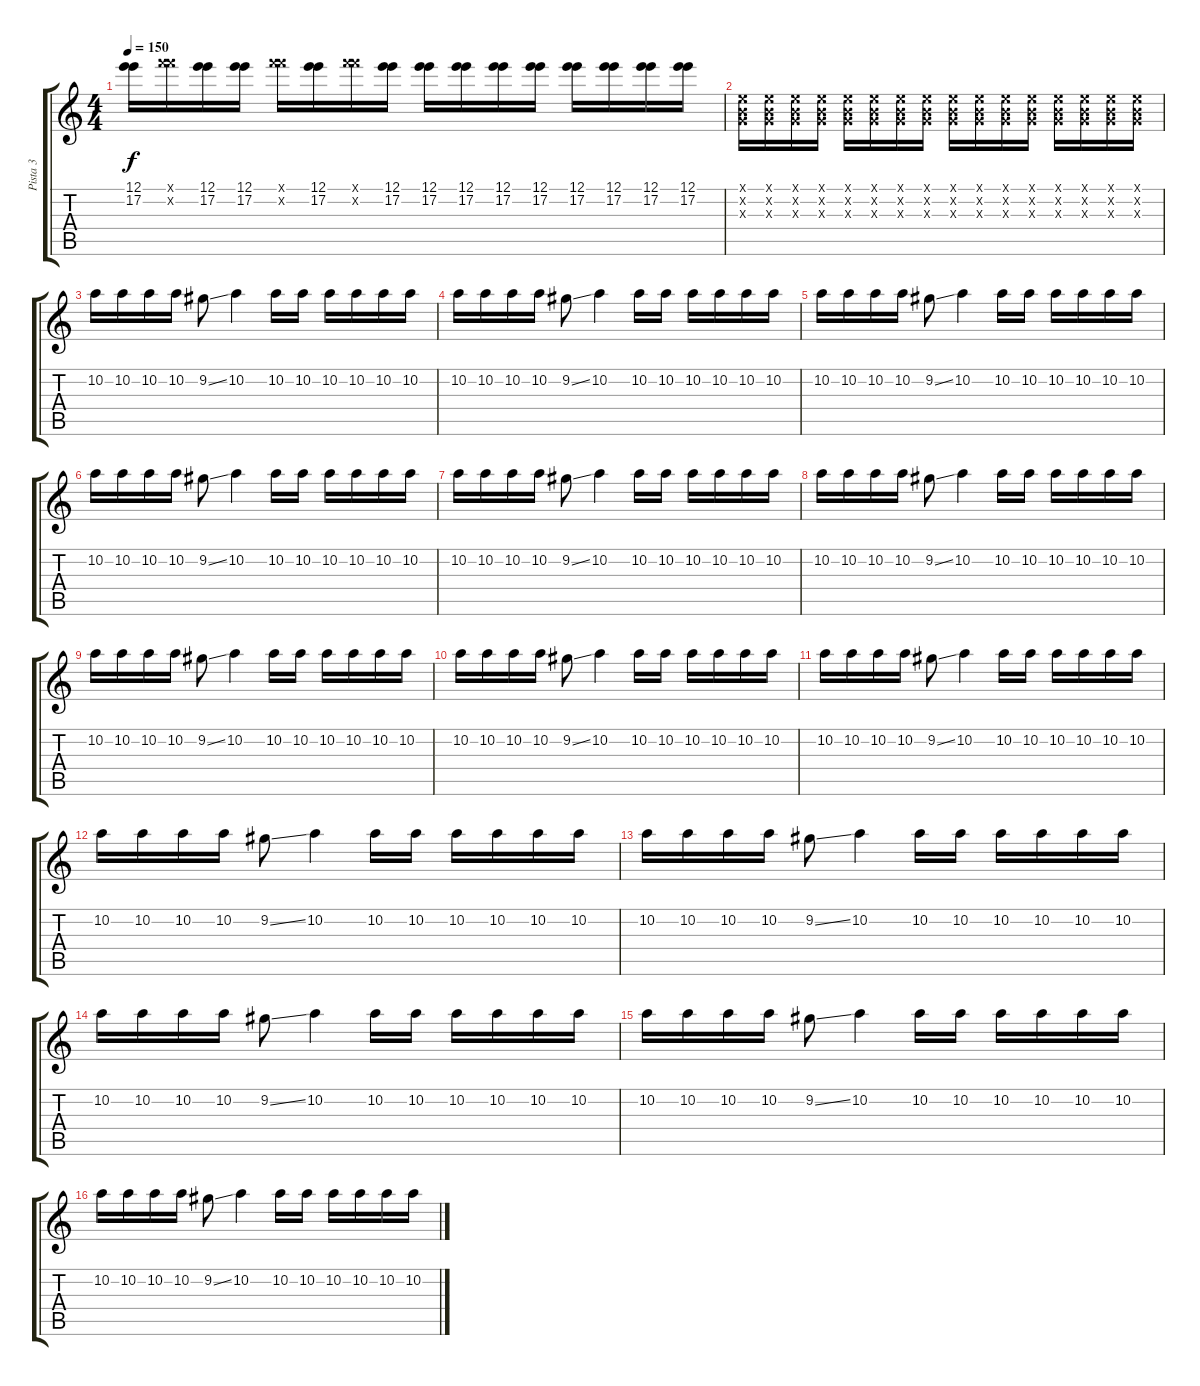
\track ("Pista 3" "Pista 3") {instrument distortionguitar}
\staff {score tabs}
\tuning (E4 B3 G3 D3 A2 E2) {hide}
\ts (4 4)
\tempo 150
\clef g2
\ks c
(12.1 17.2).16{dy f} (13.1{x} 18.2{x}).16 (12.1 17.2).16 (12.1 17.2).16 (13.1{x} 18.2{x}).16 (12.1 17.2).16 (13.1{x} 18.2{x}).16 (12.1 17.2).16 (12.1 17.2).16 (12.1 17.2).16 (12.1 17.2).16 (12.1 17.2).16 (12.1 17.2).16 (12.1 17.2).16 (12.1 17.2).16 (12.1 17.2).16 |
(0.1{x} 0.2{x} 0.3{x}).16 (0.1{x} 0.2{x} 0.3{x}).16 (0.1{x} 0.2{x} 0.3{x}).16 (0.1{x} 0.2{x} 0.3{x}).16 (0.1{x} 0.2{x} 0.3{x}).16 (0.1{x} 0.2{x} 0.3{x}).16 (0.1{x} 0.2{x} 0.3{x}).16 (0.1{x} 0.2{x} 0.3{x}).16 (0.1{x} 0.2{x} 0.3{x}).16 (0.1{x} 0.2{x} 0.3{x}).16 (0.1{x} 0.2{x} 0.3{x}).16 (0.1{x} 0.2{x} 0.3{x}).16 (0.1{x} 0.2{x} 0.3{x}).16 (0.1{x} 0.2{x} 0.3{x}).16 (0.1{x} 0.2{x} 0.3{x}).16 (0.1{x} 0.2{x} 0.3{x}).16 |
10.2.16 10.2.16 10.2.16 10.2.16 9.2{ss}.8 10.2.4 10.2.16 10.2.16 10.2.16 10.2.16 10.2.16 10.2.16 |
10.2.16 10.2.16 10.2.16 10.2.16 9.2{ss}.8 10.2.4 10.2.16 10.2.16 10.2.16 10.2.16 10.2.16 10.2.16 |
10.2.16 10.2.16 10.2.16 10.2.16 9.2{ss}.8 10.2.4 10.2.16 10.2.16 10.2.16 10.2.16 10.2.16 10.2.16 |
10.2.16 10.2.16 10.2.16 10.2.16 9.2{ss}.8 10.2.4 10.2.16 10.2.16 10.2.16 10.2.16 10.2.16 10.2.16 |
10.2.16 10.2.16 10.2.16 10.2.16 9.2{ss}.8 10.2.4 10.2.16 10.2.16 10.2.16 10.2.16 10.2.16 10.2.16 |
10.2.16 10.2.16 10.2.16 10.2.16 9.2{ss}.8 10.2.4 10.2.16 10.2.16 10.2.16 10.2.16 10.2.16 10.2.16 |
10.2.16 10.2.16 10.2.16 10.2.16 9.2{ss}.8 10.2.4 10.2.16 10.2.16 10.2.16 10.2.16 10.2.16 10.2.16 |
10.2.16 10.2.16 10.2.16 10.2.16 9.2{ss}.8 10.2.4 10.2.16 10.2.16 10.2.16 10.2.16 10.2.16 10.2.16 |
10.2.16 10.2.16 10.2.16 10.2.16 9.2{ss}.8 10.2.4 10.2.16 10.2.16 10.2.16 10.2.16 10.2.16 10.2.16 |
10.2.16 10.2.16 10.2.16 10.2.16 9.2{ss}.8 10.2.4 10.2.16 10.2.16 10.2.16 10.2.16 10.2.16 10.2.16 |
10.2.16 10.2.16 10.2.16 10.2.16 9.2{ss}.8 10.2.4 10.2.16 10.2.16 10.2.16 10.2.16 10.2.16 10.2.16 |
10.2.16 10.2.16 10.2.16 10.2.16 9.2{ss}.8 10.2.4 10.2.16 10.2.16 10.2.16 10.2.16 10.2.16 10.2.16 |
10.2.16 10.2.16 10.2.16 10.2.16 9.2{ss}.8 10.2.4 10.2.16 10.2.16 10.2.16 10.2.16 10.2.16 10.2.16 |
10.2.16 10.2.16 10.2.16 10.2.16 9.2{ss}.8 10.2.4 10.2.16 10.2.16 10.2.16 10.2.16 10.2.16 10.2.16
